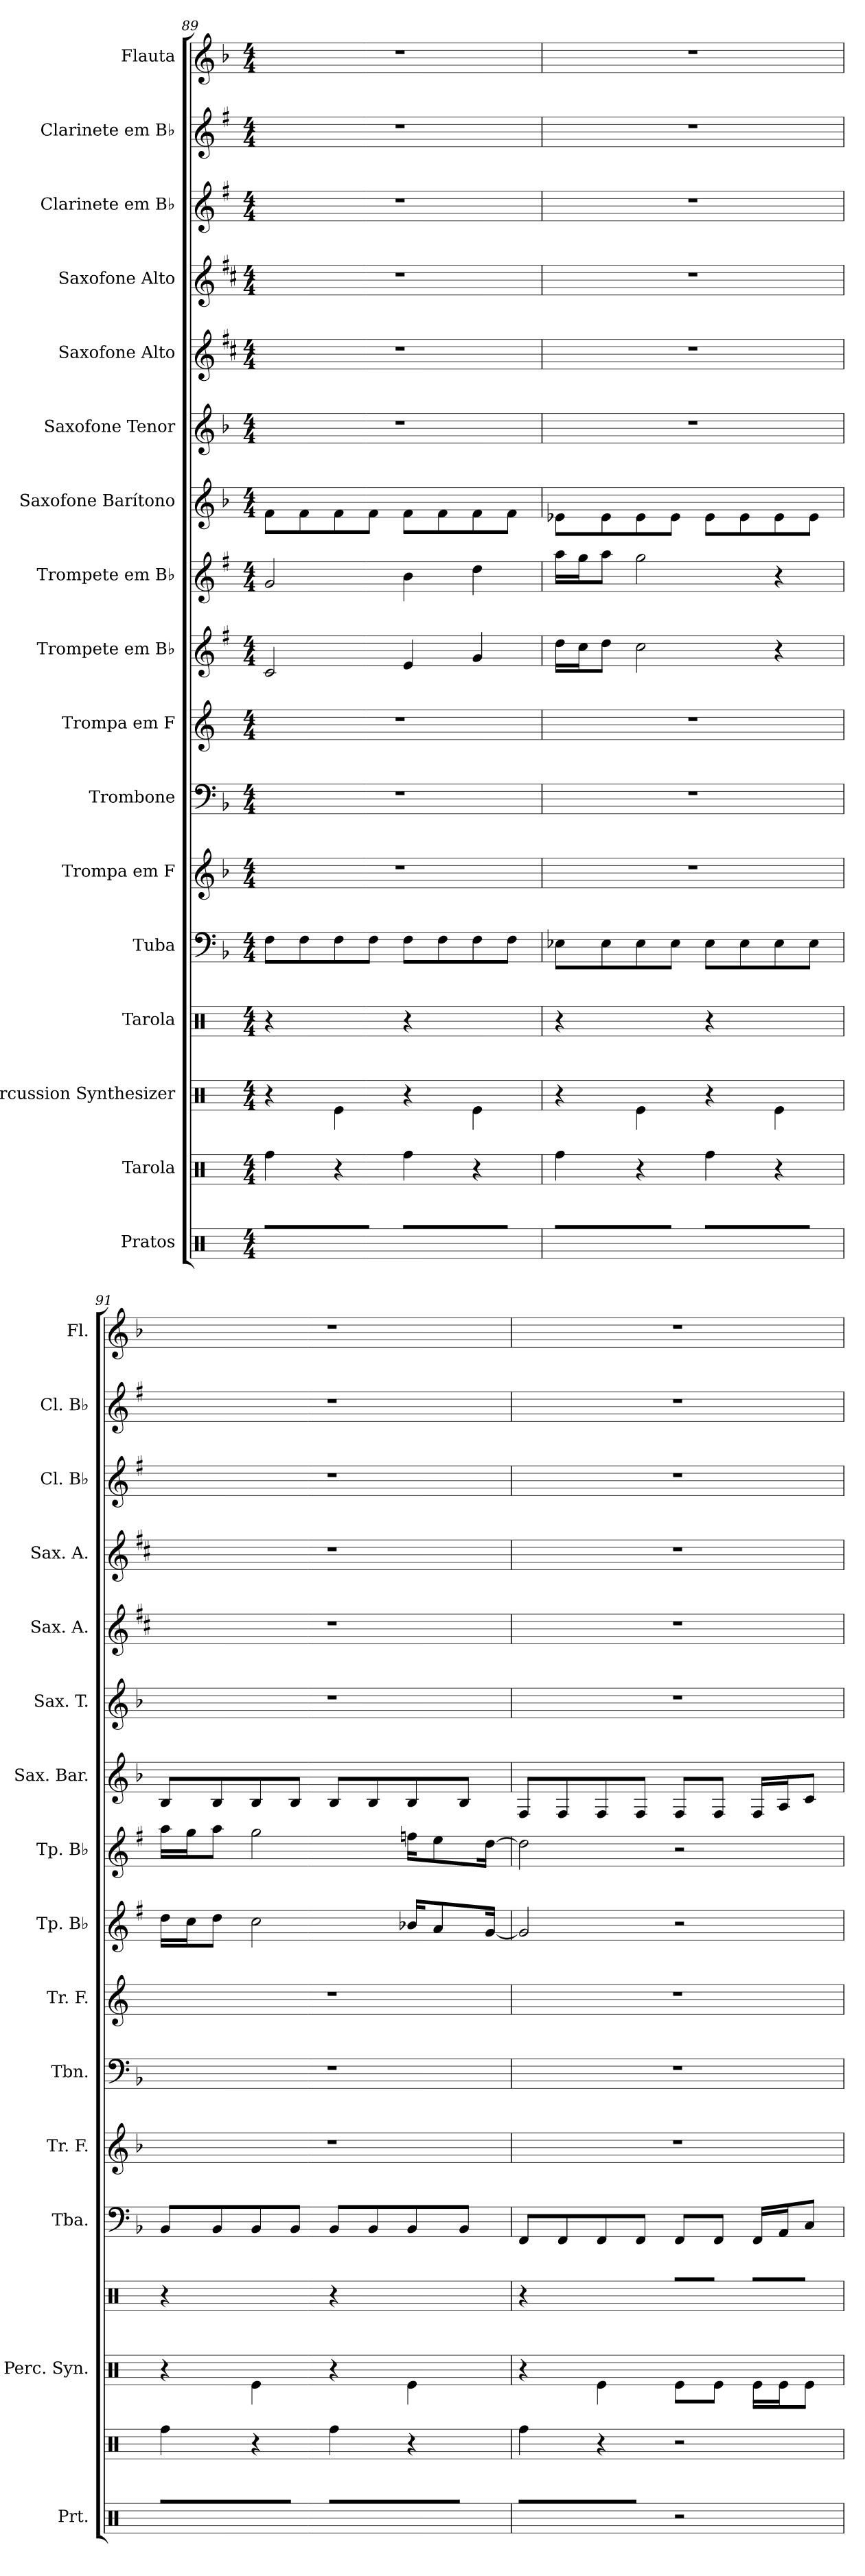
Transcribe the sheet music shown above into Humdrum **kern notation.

**kern	**kern	**kern	**kern	**kern	**kern	**kern	**kern	**kern	**kern	**kern	**kern	**kern	**kern	**kern	**kern	**kern
*part17	*part16	*part15	*part14	*part13	*part12	*part11	*part10	*part9	*part8	*part7	*part6	*part5	*part4	*part3	*part2	*part1
*staff17	*staff16	*staff15	*staff14	*staff13	*staff12	*staff11	*staff10	*staff9	*staff8	*staff7	*staff6	*staff5	*staff4	*staff3	*staff2	*staff1
*I"Pratos	*I"Tarola	*I"Percussion Synthesizer	*I"Tarola	*I"Tuba	*I"Trompa em F	*I"Trombone	*I"Trompa em F	*I"Trompete em B♭	*I"Trompete em B♭	*I"Saxofone Barítono	*I"Saxofone Tenor	*I"Saxofone Alto	*I"Saxofone Alto	*I"Clarinete em B♭	*I"Clarinete em B♭	*I"Flauta
*I'Prt.	*	*I'Perc. Syn.	*	*I'Tba.	*I'Tr. F.	*I'Tbn.	*I'Tr. F.	*I'Tp. B♭	*I'Tp. B♭	*I'Sax. Bar.	*I'Sax. T.	*I'Sax. A.	*I'Sax. A.	*I'Cl. B♭	*I'Cl. B♭	*I'Fl.
!!LO:PB:g=z
*clefX	*clefX	*clefX	*clefX	*clefF4	*clefG2	*clefF4	*clefG2	*clefG2	*clefG2	*clefG2	*clefG2	*clefG2	*clefG2	*clefG2	*clefG2	*clefG2
*	*	*	*	*	*ITrd4c7	*	*ITrd4c7	*ITrd1c2	*ITrd1c2	*ITrd12c21	*ITrd8c14	*ITrd5c9	*ITrd5c9	*ITrd1c2	*ITrd1c2	*
*k[]	*k[]	*k[]	*k[]	*k[b-]	*k[b-e-]	*k[b-]	*k[b-]	*k[b-]	*k[b-]	*k[b-]	*k[b-]	*k[b-]	*k[b-]	*k[b-]	*k[b-]	*k[b-]
*M4/4	*M4/4	*M4/4	*M4/4	*M4/4	*M4/4	*M4/4	*M4/4	*M4/4	*M4/4	*M4/4	*M4/4	*M4/4	*M4/4	*M4/4	*M4/4	*M4/4
=89	=89	=89	=89	=89	=89	=89	=89	=89	=89	=89	=89	=89	=89	=89	=89	=89
8R/L	4Rff\	4r	4r	8F\L	1r	1r	1r	2B-/	2f/	8F\L	1r	1r	1r	1r	1r	1r
8R/	.	.	.	8F\	.	.	.	.	.	8F\	.	.	.	.	.	.
8R/	4r	4Re\	4R/	8F\	.	.	.	.	.	8F\	.	.	.	.	.	.
8R/J	.	.	.	8F\J	.	.	.	.	.	8F\J	.	.	.	.	.	.
8R/L	4Rff\	4r	4r	8F\L	.	.	.	4d/	4a\	8F\L	.	.	.	.	.	.
8R/	.	.	.	8F\	.	.	.	.	.	8F\	.	.	.	.	.	.
8R/	4r	4Re\	4R/	8F\	.	.	.	4f/	4cc\	8F\	.	.	.	.	.	.
8R/J	.	.	.	8F\J	.	.	.	.	.	8F\J	.	.	.	.	.	.
=90	=90	=90	=90	=90	=90	=90	=90	=90	=90	=90	=90	=90	=90	=90	=90	=90
8R/L	4Rff\	4r	4r	8E-X\L	1r	1r	1r	16cc\LL	16gg\LL	8E-X\L	1r	1r	1r	1r	1r	1r
.	.	.	.	.	.	.	.	16b-\J	16ff\J	.	.	.	.	.	.	.
8R/	.	.	.	8E-\	.	.	.	8cc\J	8gg\J	8E-\	.	.	.	.	.	.
8R/	4r	4Re\	4R/	8E-\	.	.	.	2b-\	2ff\	8E-\	.	.	.	.	.	.
8R/J	.	.	.	8E-\J	.	.	.	.	.	8E-\J	.	.	.	.	.	.
8R/L	4Rff\	4r	4r	8E-\L	.	.	.	.	.	8E-\L	.	.	.	.	.	.
8R/	.	.	.	8E-\	.	.	.	.	.	8E-\	.	.	.	.	.	.
8R/	4r	4Re\	4R/	8E-\	.	.	.	4r	4r	8E-\	.	.	.	.	.	.
8R/J	.	.	.	8E-\J	.	.	.	.	.	8E-\J	.	.	.	.	.	.
=91	=91	=91	=91	=91	=91	=91	=91	=91	=91	=91	=91	=91	=91	=91	=91	=91
8R/L	4Rff\	4r	4r	8BB-/L	1r	1r	1r	16cc\LL	16gg\LL	8BB-/L	1r	1r	1r	1r	1r	1r
.	.	.	.	.	.	.	.	16b-\J	16ff\J	.	.	.	.	.	.	.
8R/	.	.	.	8BB-/	.	.	.	8cc\J	8gg\J	8BB-/	.	.	.	.	.	.
8R/	4r	4Re\	4R/	8BB-/	.	.	.	2b-\	2ff\	8BB-/	.	.	.	.	.	.
8R/J	.	.	.	8BB-/J	.	.	.	.	.	8BB-/J	.	.	.	.	.	.
8R/L	4Rff\	4r	4r	8BB-/L	.	.	.	.	.	8BB-/L	.	.	.	.	.	.
8R/	.	.	.	8BB-/	.	.	.	.	.	8BB-/	.	.	.	.	.	.
8R/	4r	4Re\	4R/	8BB-/	.	.	.	16a-X/KL	16ee-X\KL	8BB-/	.	.	.	.	.	.
.	.	.	.	.	.	.	.	8g/	8dd\	.	.	.	.	.	.	.
8R/J	.	.	.	8BB-/J	.	.	.	.	.	8BB-/J	.	.	.	.	.	.
.	.	.	.	.	.	.	.	[16f/Jk	[16cc\Jk	.	.	.	.	.	.	.
=92	=92	=92	=92	=92	=92	=92	=92	=92	=92	=92	=92	=92	=92	=92	=92	=92
8R/L	4Rff\	4r	4r	8FF/L	1r	1r	1r	2f/]	2cc\]	8FF/L	1r	1r	1r	1r	1r	1r
8R/	.	.	.	8FF/	.	.	.	.	.	8FF/	.	.	.	.	.	.
8R/	4r	4Re\	4R/	8FF/	.	.	.	.	.	8FF/	.	.	.	.	.	.
8R/J	.	.	.	8FF/J	.	.	.	.	.	8FF/J	.	.	.	.	.	.
2r	2r	8Re\L	8R/L	8FF/L	.	.	.	2r	2r	8FF/L	.	.	.	.	.	.
.	.	8Re\J	8R/J	8FF/J	.	.	.	.	.	8FF/J	.	.	.	.	.	.
.	.	16Re\LL	16R/LL	16FF/LL	.	.	.	.	.	16FF/LL	.	.	.	.	.	.
.	.	16Re\J	16R/J	16AA/J	.	.	.	.	.	16AA/J	.	.	.	.	.	.
.	.	8Re\J	8R/J	8C/J	.	.	.	.	.	8C/J	.	.	.	.	.	.
=	=	=	=	=	=	=	=	=	=	=	=	=	=	=	=	=
*-	*-	*-	*-	*-	*-	*-	*-	*-	*-	*-	*-	*-	*-	*-	*-	*-
